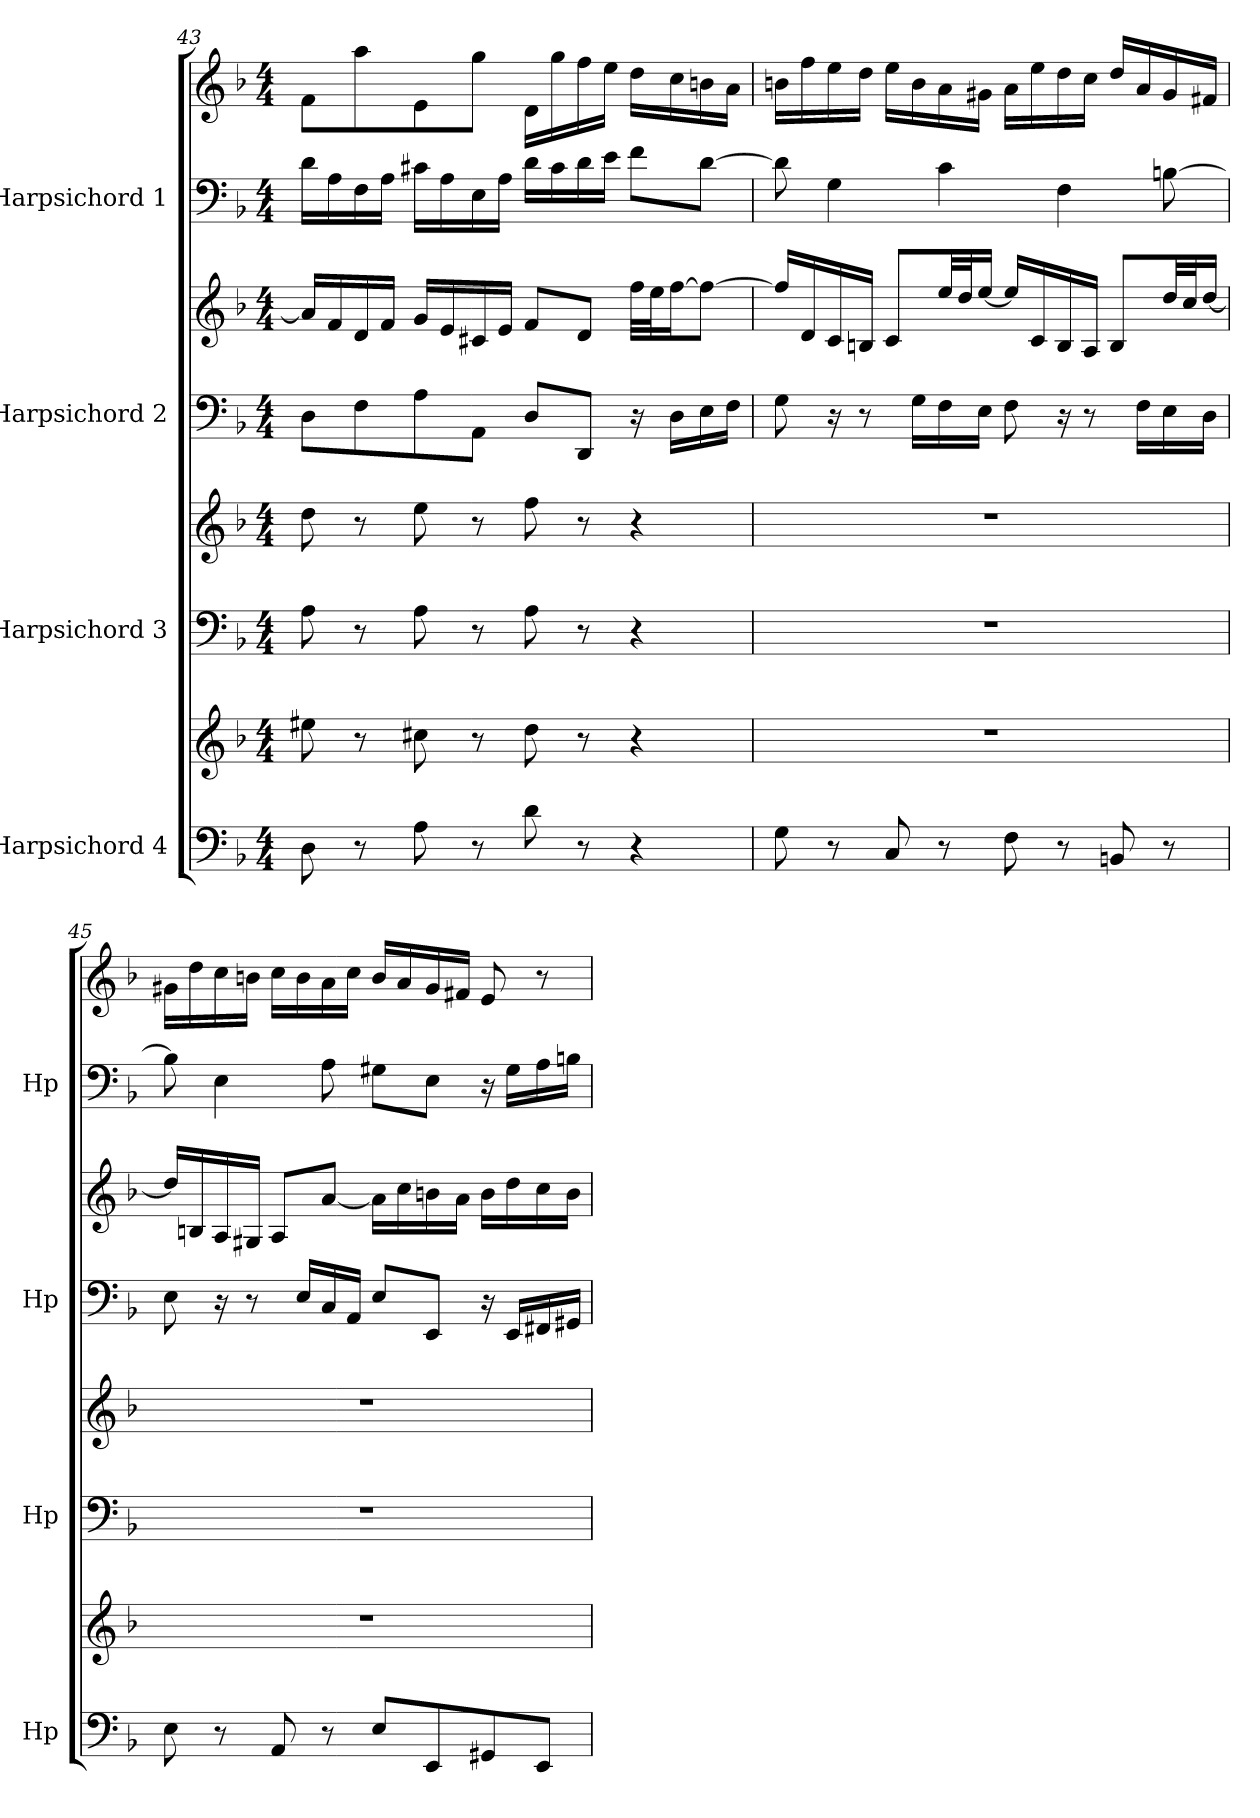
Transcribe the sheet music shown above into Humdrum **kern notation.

**kern	**kern	**kern	**kern	**kern	**kern	**kern	**kern
*part4	*part4	*part3	*part3	*part2	*part2	*part1	*part1
*staff8	*staff7	*staff6	*staff5	*staff4	*staff3	*staff2	*staff1
*I"Harpsichord 4	*	*I"Harpsichord 3	*	*I"Harpsichord 2	*	*I"Harpsichord 1	*
*I'Hp	*	*I'Hp	*	*I'Hp	*	*I'Hp	*
!!LO:LB:g=z
*clefF4	*clefG2	*clefF4	*clefG2	*clefF4	*clefG2	*clefF4	*clefG2
*k[b-]	*k[b-]	*k[b-]	*k[b-]	*k[b-]	*k[b-]	*k[b-]	*k[b-]
*M4/4	*M4/4	*M4/4	*M4/4	*M4/4	*M4/4	*M4/4	*M4/4
=43	=43	=43	=43	=43	=43	=43	=43
8D\	8ee#X\	8A\	8dd\	8D\L	16a/LL]	16d\LL	8f\L
.	.	.	.	.	16f/	16A\	.
8r	8r	8r	8r	8F\	16d/	16F\	8aa\
.	.	.	.	.	16f/JJ	16A\JJ	.
8A\	8cc#X\	8A\	8ee\	8A\	16g/LL	16c#X\LL	8e\
.	.	.	.	.	16e/	16A\	.
8r	8r	8r	8r	8AA\J	16c#X/	16E\	8gg\J
.	.	.	.	.	16e/JJ	16A\JJ	.
8d\	8dd\	8A\	8ff\	8D/L	8f/L	16d\LL	16d\LL
.	.	.	.	.	.	16c#\	16gg\
8r	8r	8r	8r	8DD/J	8d/J	16d\	16ff\
.	.	.	.	.	.	16e\JJ	16ee\JJ
4r	4r	4r	4r	16r	32ff\LLL	8f\L	16dd\LL
.	.	.	.	.	32ee\J	.	.
.	.	.	.	16D\LL	[16ff\J	.	16cc\
.	.	.	.	16E\	8ff\J_	[8d\J	16bn\
.	.	.	.	16F\JJ	.	.	16a\JJ
=44	=44	=44	=44	=44	=44	=44	=44
8G\	1r	1r	1r	8G\	16ff/LL]	8d\]	16bn\LL
.	.	.	.	.	16d/	.	16ff\
8r	.	.	.	16r	16c/	4G\	16ee\
.	.	.	.	8r	16Bn/JJ	.	16dd\JJ
8C/	.	.	.	.	8c/L	.	16ee\LL
.	.	.	.	16G\LL	.	.	16b\
8r	.	.	.	16F\	32ee/LL	4c\	16a\
.	.	.	.	.	32dd/J	.	.
.	.	.	.	16E\JJ	[16ee/JJ	.	16g#X\JJ
8F\	.	.	.	8F\	16ee/LL]	.	16a\LL
.	.	.	.	.	16c/	.	16ee\
8r	.	.	.	16r	16B/	4F\	16dd\
.	.	.	.	8r	16A/JJ	.	16cc\JJ
8BBn/	.	.	.	.	8B/L	.	16dd/LL
.	.	.	.	16F\LL	.	.	16a/
8r	.	.	.	16E\	32dd/LL	[8Bn\	16g#/
.	.	.	.	.	32cc/J	.	.
.	.	.	.	16D\JJ	[16dd/JJ	.	16f#X/JJ
!!LO:PB:g=z
=45	=45	=45	=45	=45	=45	=45	=45
8E\	1r	1r	1r	8E\	16dd/LL]	8B\]	16g#X\LL
.	.	.	.	.	16Bn/	.	16dd\
8r	.	.	.	16r	16A/	4E\	16cc\
.	.	.	.	8r	16G#X/JJ	.	16bn\JJ
8AA/	.	.	.	.	8A/L	.	16cc\LL
.	.	.	.	16E/LL	.	.	16b\
8r	.	.	.	16C/	[8a/J	8A\	16a\
.	.	.	.	16AA/JJ	.	.	16cc\JJ
8E/L	.	.	.	8E/L	16a\LL]	8G#X\L	16b/LL
.	.	.	.	.	16cc\	.	16a/
8EE/	.	.	.	8EE/J	16bn\	8E\J	16g#/
.	.	.	.	.	16a\JJ	.	16f#X/JJ
8GG#X/	.	.	.	16r	16b\LL	16r	8e/
.	.	.	.	16EE/LL	16dd\	16G#\LL	.
8EE/J	.	.	.	16FF#X/	16cc\	16A\	8r
.	.	.	.	16GG#X/JJ	16b\JJ	16Bn\JJ	.
=	=	=	=	=	=	=	=
*-	*-	*-	*-	*-	*-	*-	*-
